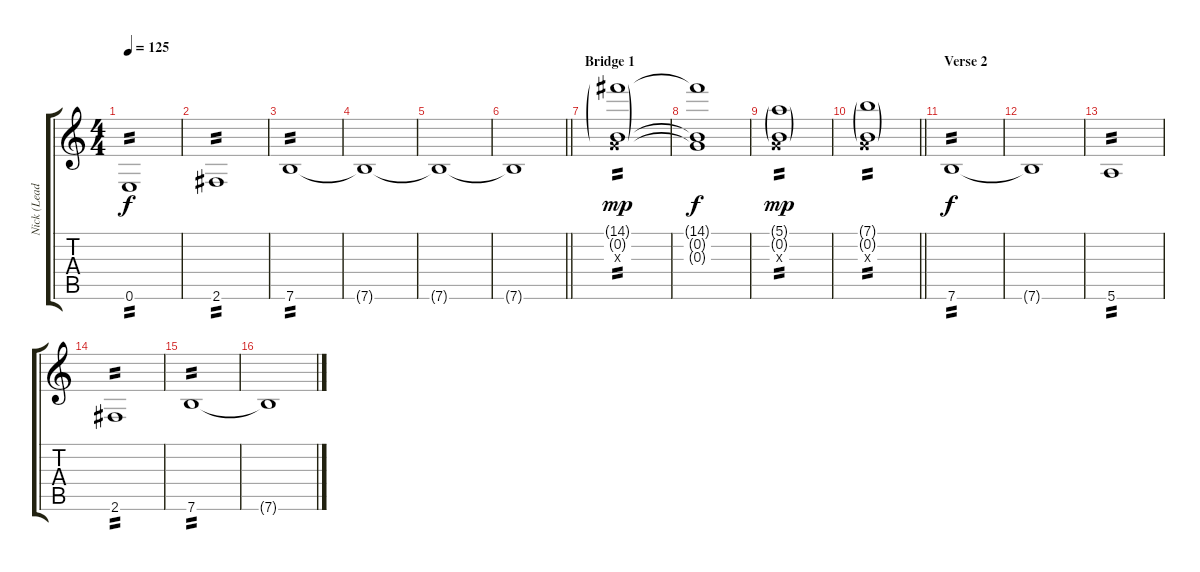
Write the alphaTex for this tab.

\track ("Nick (Lead)" "Nick (Lead") {instrument distortionguitar}
\staff {score tabs}
\tuning (E4 B3 G3 D3 A2 E2) {hide}
\ts (4 4)
\tempo 125
\clef g2
\ks c
0.6.1{tp 2 dy f} |
2.6.1{tp 2} |
7.6.1{tp 2} |
7.6{t}.1 |
7.6{t}.1 |
\barLineRight lightlight
7.6{t}.1 |
\section ("" "Bridge 1")
(14.1{g} 0.2{g} 0.3{x}).1{tp 2 dy mp} |
(14.1{t} 0.2{t} 0.3{t}).1{dy f} |
(5.1{g} 0.2{g} 0.3{x}).1{tp 2 dy mp} |
\barLineRight lightlight
(7.1{g} 0.2{g} 0.3{x}).1{tp 2} |
\section ("" "Verse 2")
7.6.1{tp 2 dy f} |
7.6{t}.1 |
5.6.1{tp 2} |
2.6.1{tp 2} |
7.6.1{tp 2} |
7.6{t}.1
